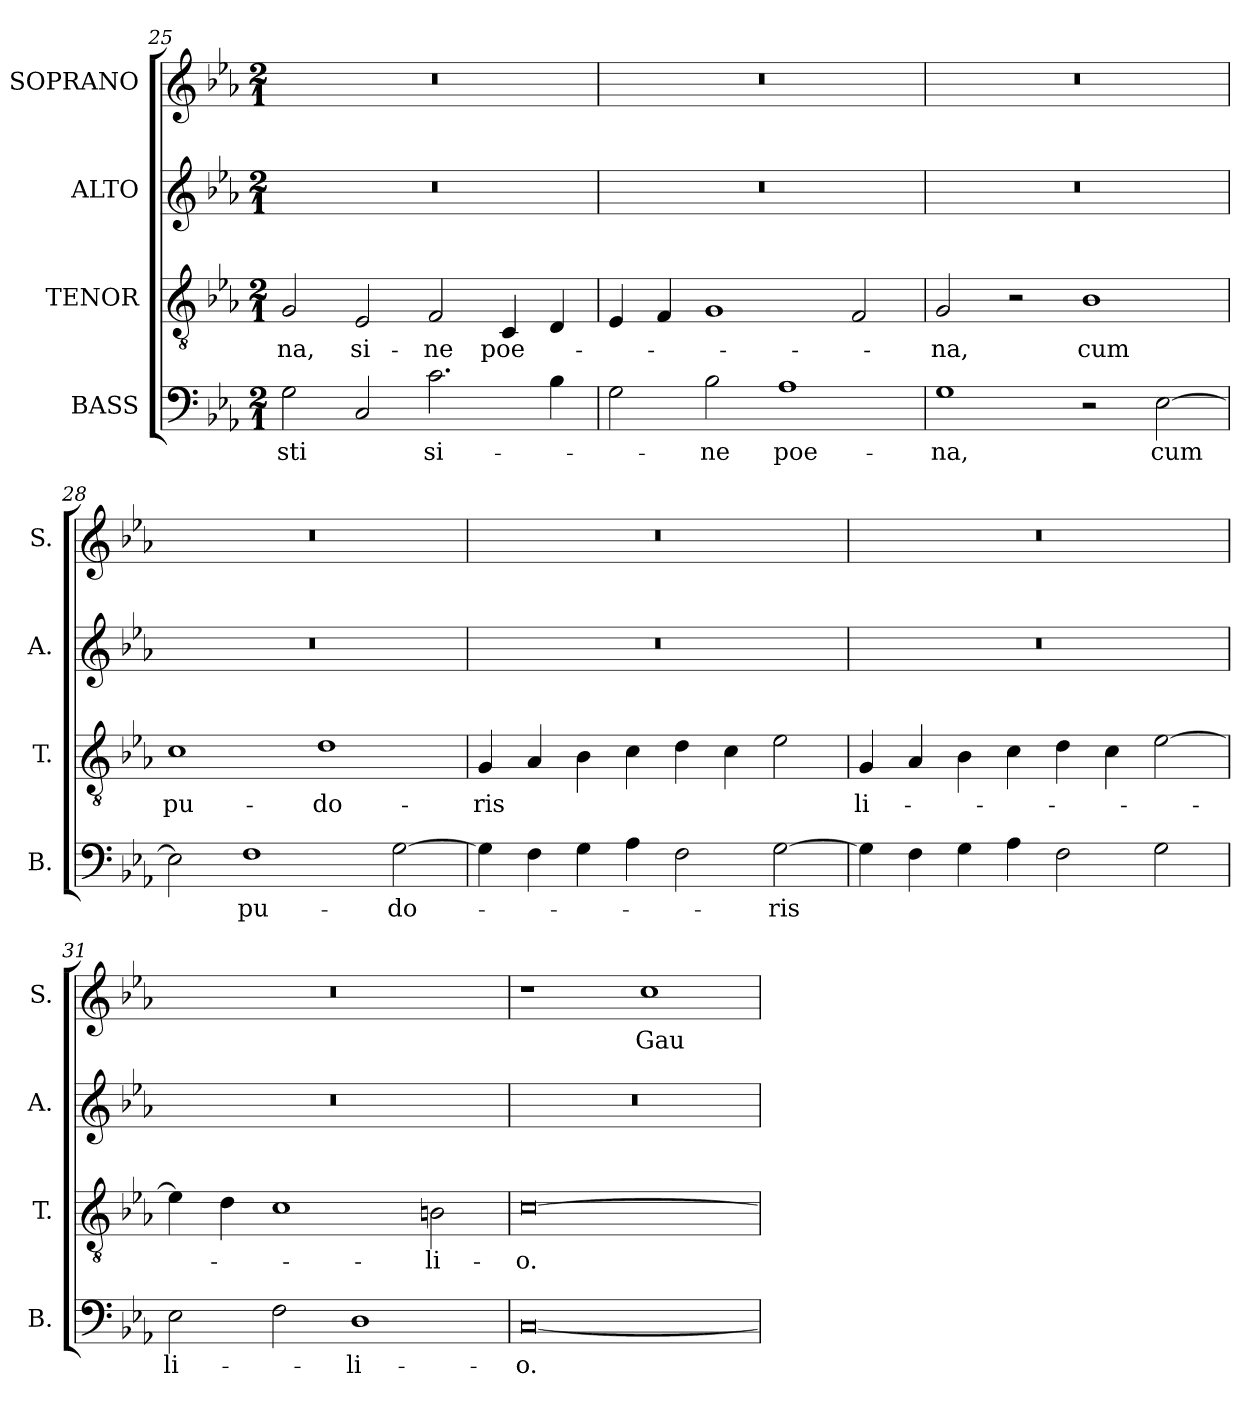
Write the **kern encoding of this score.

**kern	**text	**kern	**text	**kern	**kern	**text
*part4	*part4	*part3	*part3	*part2	*part1	*part1
*staff4	*staff4	*staff3	*staff3	*staff2	*staff1	*staff1
*I"BASS	*	*I"TENOR	*	*I"ALTO	*I"SOPRANO	*
*I'B.	*	*I'T.	*	*I'A.	*I'S.	*
*clefF4	*	*clefGv2	*	*clefG2	*clefG2	*
*	*	*ITrd7c12	*	*	*	*
*k[b-e-a-]	*	*k[b-e-a-]	*	*k[b-e-a-]	*k[b-e-a-]	*
*E-:	*	*E-:	*	*E-:	*E-:	*
*M2/1	*	*M2/1	*	*M2/1	*M2/1	*
=25	=25	=25	=25	=25	=25	=25
!	!LO:LY:b:color=#000000	!	!	!	!	!
!	!	!	!LO:LY:b:color=#000000	!LO:N:vis=1	!LO:N:vis=1	!
2Gi\	-sti	2GGi/	-na,	0r	0r	.
!	!	!	!LO:LY:b:color=#000000	!	!	!
2Ci/	.	2EE-i/	si-	.	.	.
!	!LO:LY:b:color=#000000	!	!	!	!	!
!	!	!	!LO:LY:b:color=#000000	!	!	!
2.ci\	si-	2FFi/	-ne	.	.	.
!	!	!	!LO:LY:b:color=#000000	!	!	!
.	.	4CCi/	poe-	.	.	.
4B-i\	.	4DDi/	.	.	.	.
!!LO:LB:g=z
=26	=26	=26	=26	=26	=26	=26
!	!	!	!	!LO:N:vis=1	!LO:N:vis=1	!
2Gi\	.	4EE-i/	.	0r	0r	.
.	.	4FFi/	.	.	.	.
!	!LO:LY:b:color=#000000	!	!	!	!	!
2B-i\	-ne	1GGi	.	.	.	.
!	!LO:LY:b:color=#000000	!	!	!	!	!
1A-i	poe-	.	.	.	.	.
.	.	2FFi/	.	.	.	.
=27	=27	=27	=27	=27	=27	=27
!	!LO:LY:b:color=#000000	!	!	!	!	!
!	!	!	!LO:LY:b:color=#000000	!LO:N:vis=1	!LO:N:vis=1	!
1Gi	-na,	2GGi/	-na,	0r	0r	.
.	.	2r	.	.	.	.
!	!	!	!LO:LY:b:color=#000000	!	!	!
2r	.	1BB-i	cum	.	.	.
!	!LO:LY:b:color=#000000	!	!	!	!	!
[2E-i\	cum	.	.	.	.	.
=28	=28	=28	=28	=28	=28	=28
!	!	!	!LO:LY:b:color=#000000	!LO:N:vis=1	!LO:N:vis=1	!
2E-i\]	.	1Ci	pu-	0r	0r	.
!	!LO:LY:b:color=#000000	!	!	!	!	!
1Fi	pu-	.	.	.	.	.
!	!	!	!LO:LY:b:color=#000000	!	!	!
.	.	1Di	-do-	.	.	.
!	!LO:LY:b:color=#000000	!	!	!	!	!
[2Gi\	-do-	.	.	.	.	.
=29	=29	=29	=29	=29	=29	=29
!	!	!	!LO:LY:b:color=#000000	!LO:N:vis=1	!LO:N:vis=1	!
4Gi\]	.	4GGi/	-ris	0r	0r	.
4Fi\	.	4AA-i/	.	.	.	.
4Gi\	.	4BB-i\	.	.	.	.
4A-i\	.	4Ci\	.	.	.	.
2Fi\	.	4Di\	.	.	.	.
.	.	4Ci\	.	.	.	.
!	!LO:LY:b:color=#000000	!	!	!	!	!
[2Gi\	-ris	2E-i\	.	.	.	.
=30	=30	=30	=30	=30	=30	=30
!	!	!	!LO:LY:b:color=#000000	!LO:N:vis=1	!LO:N:vis=1	!
4Gi\]	.	4GGi/	li-	0r	0r	.
4Fi\	.	4AA-i/	.	.	.	.
4Gi\	.	4BB-i\	.	.	.	.
4A-i\	.	4Ci\	.	.	.	.
2Fi\	.	4Di\	.	.	.	.
.	.	4Ci\	.	.	.	.
2Gi\	.	[2E-i\	.	.	.	.
=31	=31	=31	=31	=31	=31	=31
!	!LO:LY:b:color=#000000	!	!	!LO:N:vis=1	!LO:N:vis=1	!
2E-i\	li-	4E-i\]	.	0r	0r	.
.	.	4Di\	.	.	.	.
2Fi\	.	1Ci	.	.	.	.
!	!LO:LY:b:color=#000000	!	!	!	!	!
1Di	-li-	.	.	.	.	.
!	!	!	!LO:LY:b:color=#000000	!	!	!
.	.	2BBni\	-li-	.	.	.
=32	=32	=32	=32	=32	=32	=32
!	!LO:LY:b:color=#000000	!	!	!	!	!
!	!	!	!LO:LY:b:color=#000000	!LO:N:vis=1	!	!
[0Ci	-o.	[0Ci	-o.	0r	1r	.
!	!	!	!	!	!	!LO:LY:b:color=#000000
.	.	.	.	.	1cci	Gau-
=	=	=	=	=	=	=
*-	*-	*-	*-	*-	*-	*-
